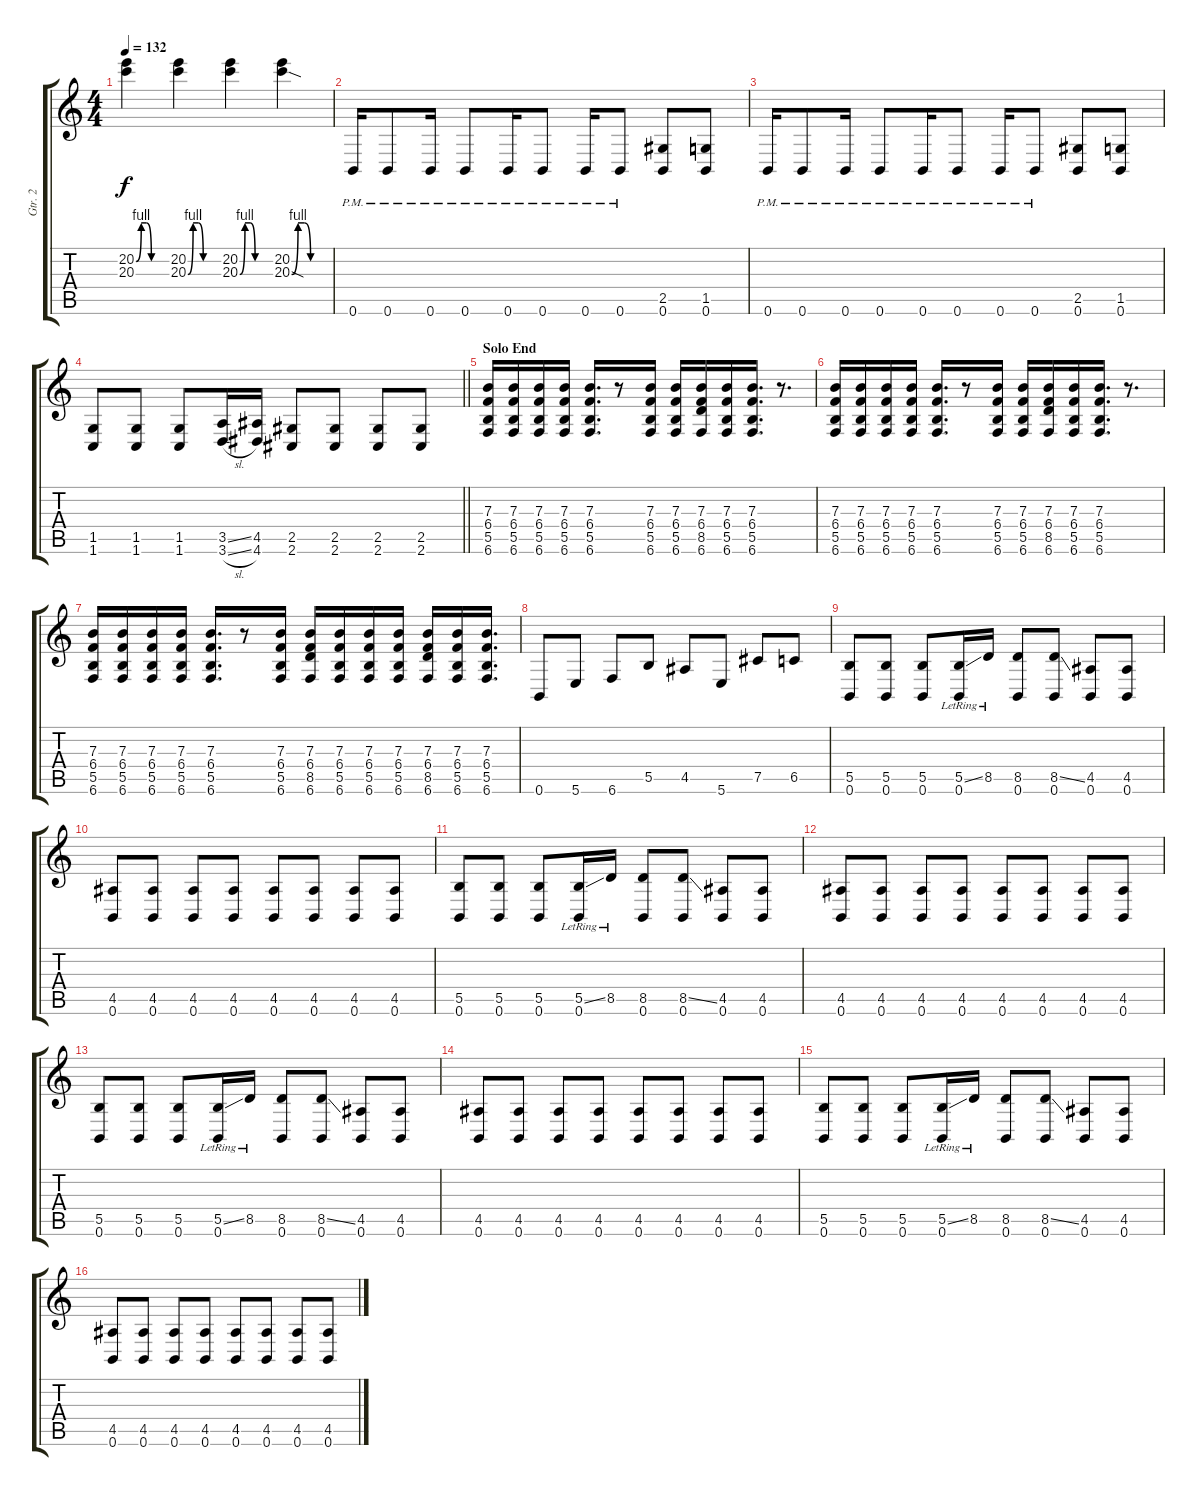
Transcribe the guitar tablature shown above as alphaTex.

\track ("Gtr. 2" "Gtr. 2") {instrument overdrivenguitar}
\staff {score tabs}
\tuning (Db4 Ab3 E3 B2 Gb2 B1) {hide}
\ts (4 4)
\tempo 132
\clef g2
\ks c
(20.2{be (custom 0 0 10 4 20 4 30 0 60 0)} 20.3).4{dy f} (20.2 20.3{be (custom 0 0 10 4 20 4 30 0 60 0)}).4 (20.2 20.3{be (custom 0 0 10 4 20 4 30 0 60 0)}).4 (20.2 20.3{be (custom 0 0 10 4 20 4 30 0 60 0) sod}).4 |
0.6{pm}.16{balance 8} 0.6{pm}.8 0.6{pm}.16 0.6{pm}.8 0.6{pm}.16 0.6{pm}.8 0.6{pm}.16 0.6{pm}.8 (2.5 0.6).8 (1.5 0.6).8 |
0.6{pm}.16 0.6{pm}.8 0.6{pm}.16 0.6{pm}.8 0.6{pm}.16 0.6{pm}.8 0.6{pm}.16 0.6{pm}.8 (2.5 0.6).8 (1.5 0.6).8 |
\barLineRight lightlight
(1.5 1.6).8 (1.5 1.6).8 (1.5 1.6).8 (3.5{ss} 3.6{sl}).16 (4.5 4.6).16 (2.5 2.6).8 (2.5 2.6).8 (2.5 2.6).8 (2.5 2.6).8 |
\section ("" "Solo End")
(7.3 6.4 5.5 6.6).16 (7.3 6.4 5.5 6.6).16 (7.3 6.4 5.5 6.6).16 (7.3 6.4 5.5 6.6).16 (7.3 6.4 5.5 6.6).16{d} r.8 (7.3 6.4 5.5 6.6).16{balance 0} (7.3 6.4 5.5 6.6).16 (7.3 6.4 8.5 6.6).16 (7.3 6.4 5.5 6.6).16 (7.3 6.4 5.5 6.6).16{d} r.8{d} |
(7.3 6.4 5.5 6.6).16 (7.3 6.4 5.5 6.6).16 (7.3 6.4 5.5 6.6).16 (7.3 6.4 5.5 6.6).16 (7.3 6.4 5.5 6.6).16{d} r.8 (7.3 6.4 5.5 6.6).16 (7.3 6.4 5.5 6.6).16 (7.3 6.4 8.5 6.6).16 (7.3 6.4 5.5 6.6).16 (7.3 6.4 5.5 6.6).16{d} r.8{d} |
(7.3 6.4 5.5 6.6).16 (7.3 6.4 5.5 6.6).16 (7.3 6.4 5.5 6.6).16 (7.3 6.4 5.5 6.6).16 (7.3 6.4 5.5 6.6).16{d} r.8 (7.3 6.4 5.5 6.6).16 (7.3 6.4 8.5 6.6).16 (7.3 6.4 5.5 6.6).16 (7.3 6.4 5.5 6.6).16 (7.3 6.4 5.5 6.6).16 (7.3 6.4 8.5 6.6).16 (7.3 6.4 5.5 6.6).16 (7.3 6.4 5.5 6.6).16{d} |
0.6.8 5.6.8 6.6.8 5.5.8 4.5.8 5.6.8 7.5.8 6.5.8 |
(5.5 0.6).8 (5.5 0.6).8 (5.5 0.6).8 (5.5{ss lr} 0.6).16 8.5{lr}.16 (8.5 0.6).8 (8.5{ss} 0.6).8 (4.5 0.6).8 (4.5 0.6).8 |
(4.5 0.6).8 (4.5 0.6).8 (4.5 0.6).8 (4.5 0.6).8 (4.5 0.6).8 (4.5 0.6).8 (4.5 0.6).8 (4.5 0.6).8 |
(5.5 0.6).8 (5.5 0.6).8 (5.5 0.6).8 (5.5{ss lr} 0.6).16 8.5{lr}.16 (8.5 0.6).8 (8.5{ss} 0.6).8 (4.5 0.6).8 (4.5 0.6).8 |
(4.5 0.6).8 (4.5 0.6).8 (4.5 0.6).8 (4.5 0.6).8 (4.5 0.6).8 (4.5 0.6).8 (4.5 0.6).8 (4.5 0.6).8 |
(5.5 0.6).8 (5.5 0.6).8 (5.5 0.6).8 (5.5{ss lr} 0.6).16 8.5{lr}.16 (8.5 0.6).8 (8.5{ss} 0.6).8 (4.5 0.6).8 (4.5 0.6).8 |
(4.5 0.6).8 (4.5 0.6).8 (4.5 0.6).8 (4.5 0.6).8 (4.5 0.6).8 (4.5 0.6).8 (4.5 0.6).8 (4.5 0.6).8 |
(5.5 0.6).8 (5.5 0.6).8 (5.5 0.6).8 (5.5{ss lr} 0.6).16 8.5{lr}.16 (8.5 0.6).8 (8.5{ss} 0.6).8 (4.5 0.6).8 (4.5 0.6).8 |
(4.5 0.6).8 (4.5 0.6).8 (4.5 0.6).8 (4.5 0.6).8 (4.5 0.6).8 (4.5 0.6).8 (4.5 0.6).8 (4.5 0.6).8
